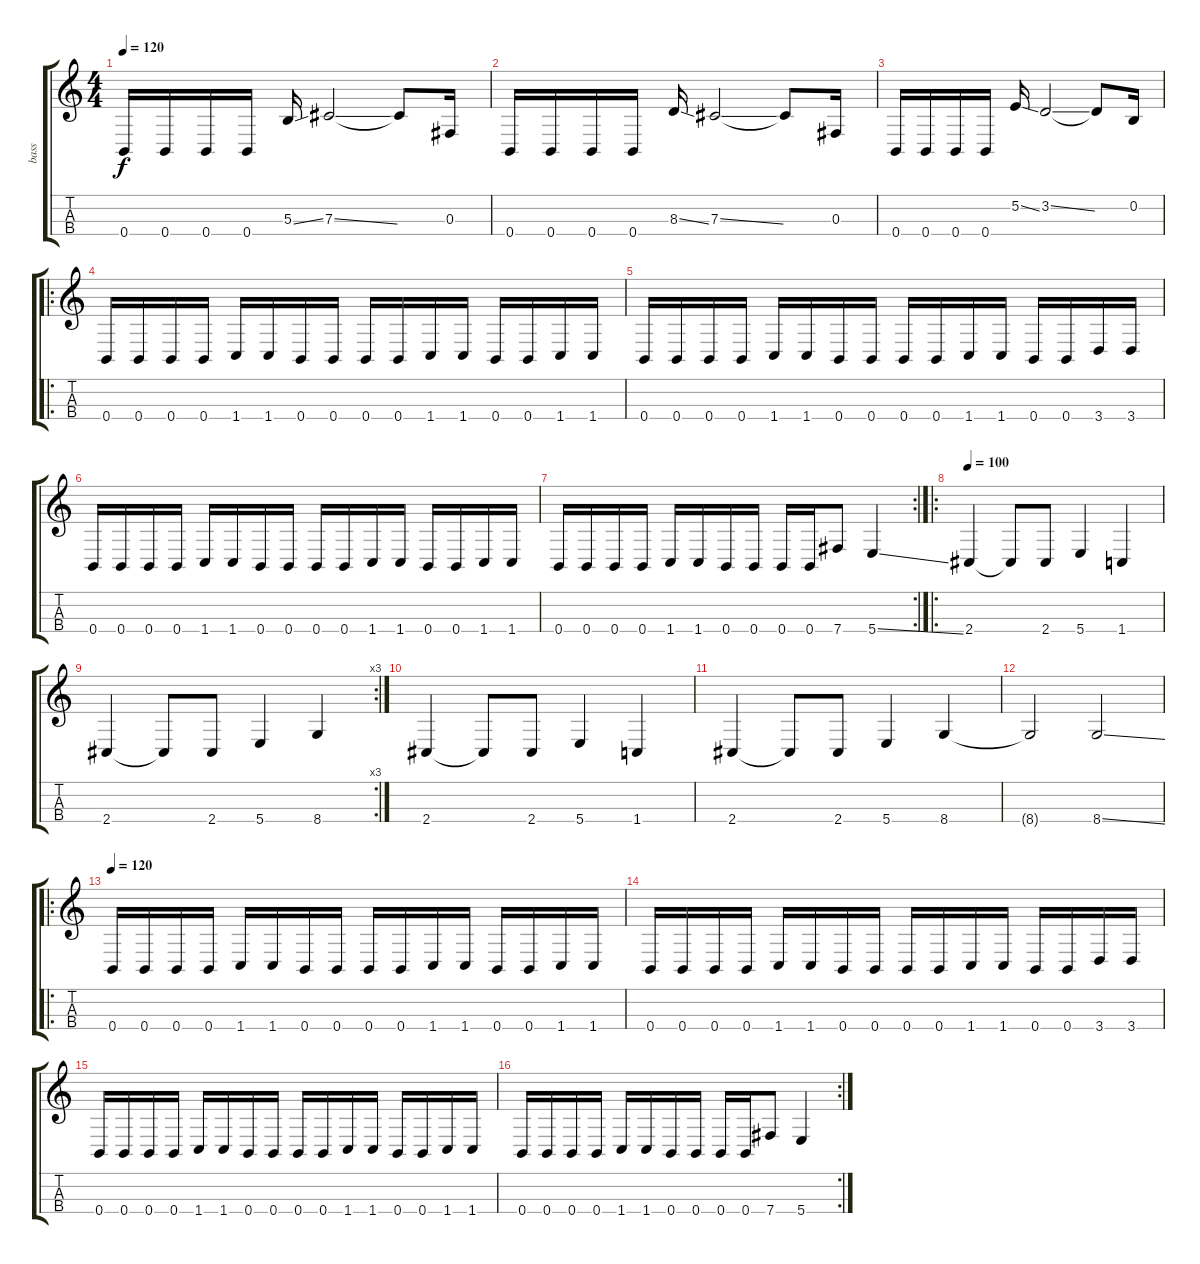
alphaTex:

\track ("bass" "bass") {instrument electricbassfinger}
\staff {score tabs}
\tuning (E3 B2 Gb2 B1) {hide}
\ts (4 4)
\tempo 120
\clef g2
\ks c
0.4.16{dy f} 0.4.16 0.4.16 0.4.16 5.3{ss}.16 7.3{ss}.2 7.3{t}.8 0.3.16 |
0.4.16 0.4.16 0.4.16 0.4.16 8.3{ss}.16 7.3{ss}.2 7.3{t}.8 0.3.16 |
0.4.16 0.4.16 0.4.16 0.4.16 5.2{ss}.16 3.2{ss}.2 3.2{t}.8 0.2.16 |
\ro
0.4.16 0.4.16 0.4.16 0.4.16 1.4.16 1.4.16 0.4.16 0.4.16 0.4.16 0.4.16 1.4.16 1.4.16 0.4.16 0.4.16 1.4.16 1.4.16 |
0.4.16 0.4.16 0.4.16 0.4.16 1.4.16 1.4.16 0.4.16 0.4.16 0.4.16 0.4.16 1.4.16 1.4.16 0.4.16 0.4.16 3.4.16 3.4.16 |
0.4.16 0.4.16 0.4.16 0.4.16 1.4.16 1.4.16 0.4.16 0.4.16 0.4.16 0.4.16 1.4.16 1.4.16 0.4.16 0.4.16 1.4.16 1.4.16 |
\rc 2
0.4.16 0.4.16 0.4.16 0.4.16 1.4.16 1.4.16 0.4.16 0.4.16 0.4.16 0.4.16 7.4.8 5.4{ss}.4 |
\ro
\tempo 100
2.4.4 2.4{t}.8 2.4.8 5.4.4 1.4.4 |
\rc 3
2.4.4 2.4{t}.8 2.4.8 5.4.4 8.4.4 |
2.4.4 2.4{t}.8 2.4.8 5.4.4 1.4.4 |
2.4.4 2.4{t}.8 2.4.8 5.4.4 8.4.4 |
8.4{t}.2 8.4{ss}.2 |
\ro
\tempo 120
0.4.16 0.4.16 0.4.16 0.4.16 1.4.16 1.4.16 0.4.16 0.4.16 0.4.16 0.4.16 1.4.16 1.4.16 0.4.16 0.4.16 1.4.16 1.4.16 |
0.4.16 0.4.16 0.4.16 0.4.16 1.4.16 1.4.16 0.4.16 0.4.16 0.4.16 0.4.16 1.4.16 1.4.16 0.4.16 0.4.16 3.4.16 3.4.16 |
0.4.16 0.4.16 0.4.16 0.4.16 1.4.16 1.4.16 0.4.16 0.4.16 0.4.16 0.4.16 1.4.16 1.4.16 0.4.16 0.4.16 1.4.16 1.4.16 |
\rc 2
0.4.16 0.4.16 0.4.16 0.4.16 1.4.16 1.4.16 0.4.16 0.4.16 0.4.16 0.4.16 7.4.8 5.4.4
